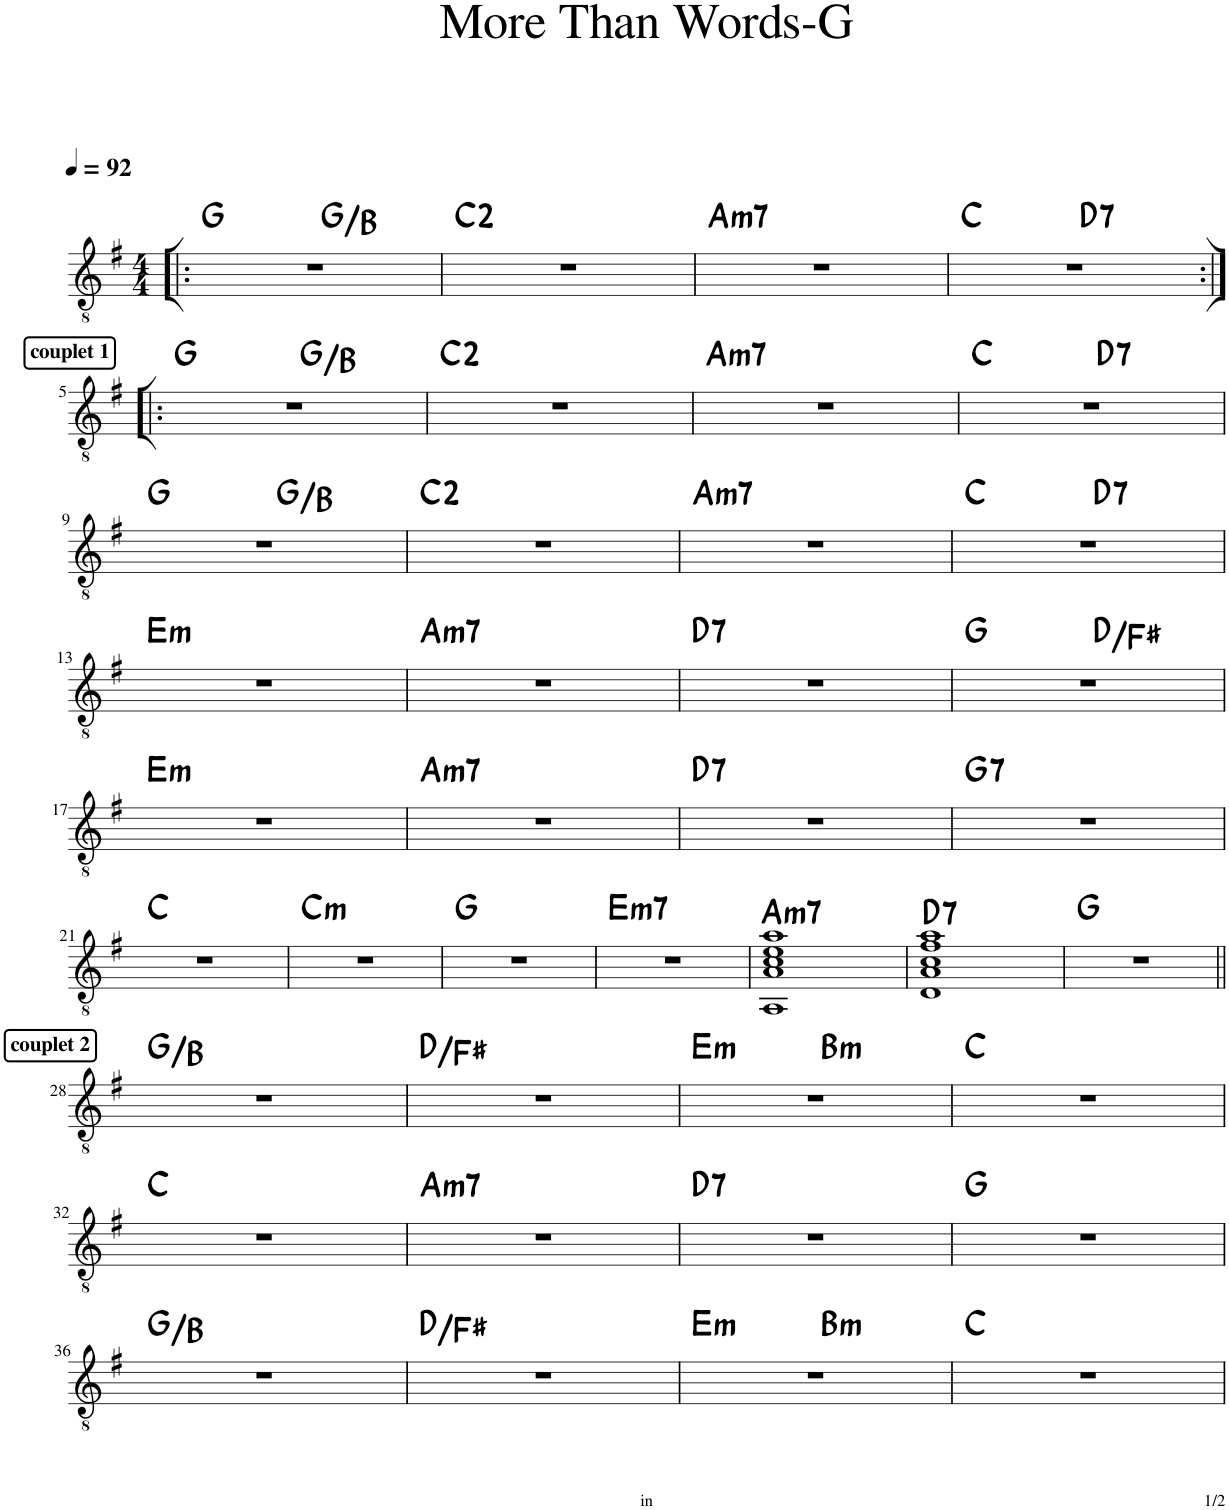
**kern	**harte
*part1	*part1
*staff1	*
*I"Classical Guitar	*
*I'Guit.	*
*clefGv2	*
*k[f#]	*
*M4/4	*
*MM92	*
=1!|:	=1!|:
*^	*
1r	2ryy	G:maj
.	2ryy	G:maj/3
*v	*v	*
=2	=2
1r	C:maj(2)
=3	=3
!	!LO:H:kt=m7
1r	A:min7
=4	=4
*^	*
1r	2ryy	C:maj
!	!	!LO:H:kt=7
.	2ryy	D:7
!!LO:LB:g=z	!!
!!LO:REH:place=s1:a:B:cj:t=couplet 1	!!
=5:|!|:	=5:|!|:	=5:|!|:
1r	2ryy	G:maj
.	2ryy	G:maj/3
*v	*v	*
=6	=6
1r	C:maj(2)
=7	=7
!	!LO:H:kt=m7
1r	A:min7
=8	=8
*^	*
1r	2ryy	C:maj
!	!	!LO:H:kt=7
.	2ryy	D:7
!!LO:LB:g=z	!!
=9	=9	=9
1r	2ryy	G:maj
.	2ryy	G:maj/3
*v	*v	*
=10	=10
1r	C:maj(2)
=11	=11
!	!LO:H:kt=m7
1r	A:min7
=12	=12
*^	*
1r	2ryy	C:maj
!	!	!LO:H:kt=7
.	2ryy	D:7
!!LO:LB:g=z	!!
=13	=13	=13
!	!	!LO:H:kt=m
*v	*v	*
1r	E:min
=14	=14
!	!LO:H:kt=m7
1r	A:min7
=15	=15
!	!LO:H:kt=7
1r	D:7
=16	=16
*^	*
1r	2ryy	G:maj
.	2ryy	D:maj/3
!!LO:LB:g=z	!!
=17	=17	=17
!	!	!LO:H:kt=m
*v	*v	*
1r	E:min
=18	=18
!	!LO:H:kt=m7
1r	A:min7
=19	=19
!	!LO:H:kt=7
1r	D:7
=20	=20
!	!LO:H:kt=7
1r	G:7
!!LO:LB:g=z
=21	=21
1r	C:maj
=22	=22
!	!LO:H:kt=m
1r	C:min
=23	=23
1r	G:maj
=24	=24
!	!LO:H:kt=m7
1r	E:min7
=25	=25
!	!LO:H:kt=m7
1AA 1A 1c 1e 1a	A:min7
=26	=26
!	!LO:H:kt=7
1D 1A 1c 1f# 1a	D:7
=27	=27
1r	G:maj
!!LO:LB:g=z
!!LO:REH:place=s1:a:B:cj:t=couplet 2
=28||	=28||
1r	G:maj/3
=29	=29
1r	D:maj/3
=30	=30
!	!LO:H:kt=m
*^	*
1r	2ryy	E:min
!	!	!LO:H:kt=m
.	2ryy	B:min
*v	*v	*
=31	=31
1r	C:maj
!!LO:LB:g=z
=32	=32
1r	C:maj
=33	=33
!	!LO:H:kt=m7
1r	A:min7
=34	=34
!	!LO:H:kt=7
1r	D:7
=35	=35
1r	G:maj
!!LO:LB:g=z
=36	=36
1r	G:maj/3
=37	=37
1r	D:maj/3
=38	=38
!	!LO:H:kt=m
*^	*
1r	2ryy	E:min
!	!	!LO:H:kt=m
.	2ryy	B:min
*v	*v	*
=39	=39
1r	C:maj
=	=
*-	*-
